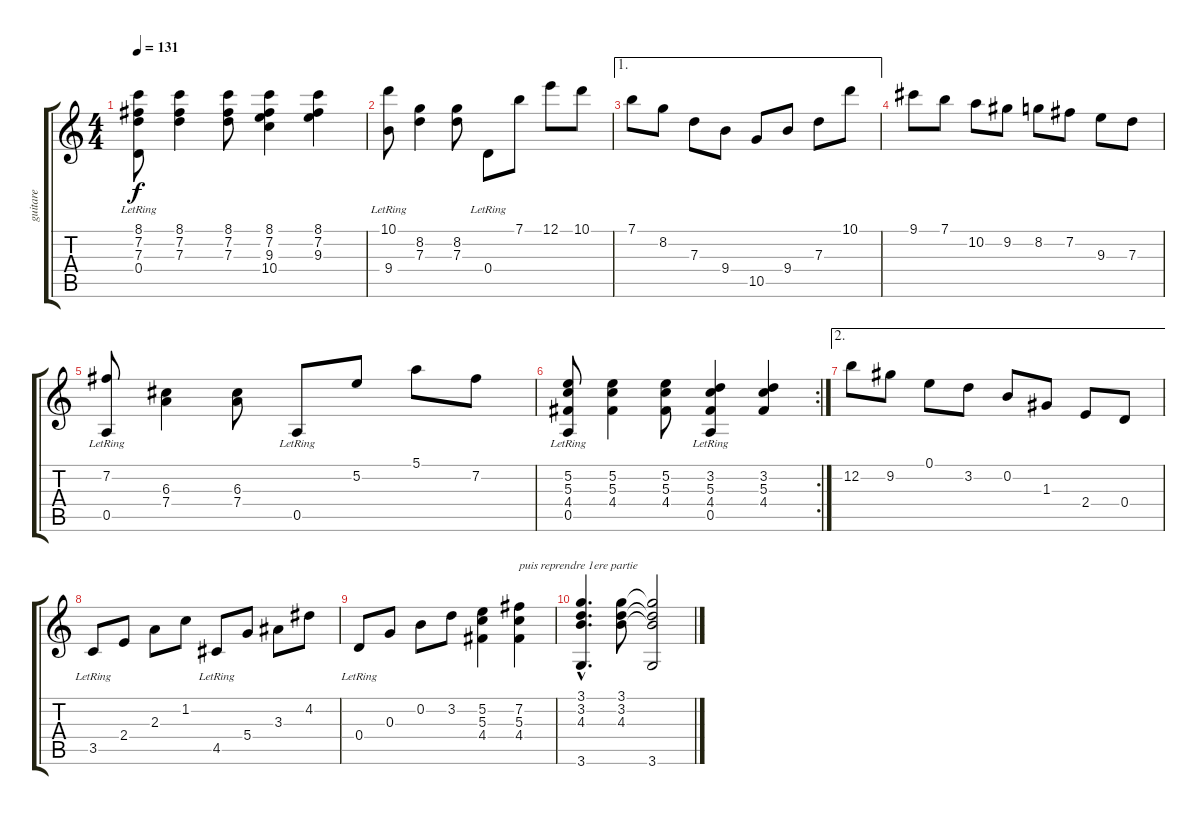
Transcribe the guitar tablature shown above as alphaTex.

\track ("guitare" "guitare") {instrument acousticguitarnylon}
\staff {score tabs}
\tuning (E4 B3 G3 D3 A2 E2) {hide}
\ts (4 4)
\tempo 131
\clef g2
\ks c
(8.1{lr} 7.2 7.3 0.4{lr}).8{dy f} (8.1 7.2 7.3).4 (8.1 7.2 7.3).8 (8.1 7.2 9.3 10.4).4 (8.1 7.2 9.3).4 |
(10.1{lr} 9.4{lr}).8 (8.2 7.3).4 (8.2 7.3).8 0.4{lr}.8 7.1.8 12.1.8 10.1.8 |
\ae 1
7.1.8 8.2.8 7.3.8 9.4.8 10.5.8 9.4.8 7.3.8 10.1.8 |
9.1.8 7.1.8 10.2.8 9.2.8 8.2.8 7.2.8 9.3.8 7.3.8 |
(7.2{lr} 0.5{lr}).8 (6.3 7.4).4 (6.3 7.4).8 0.5{lr}.8 5.2.8 5.1.8 7.2.8 |
\rc 2
(5.2 5.3 4.4 0.5{lr}).8 (5.2 5.3 4.4).4 (5.2 5.3 4.4).8 (3.2 5.3 4.4 0.5{lr}).4 (3.2 5.3 4.4).4 |
\ae 2
12.2.8 9.2.8 0.1.8 3.2.8 0.2.8 1.3.8 2.4.8 0.4.8 |
3.5{lr}.8 2.4.8 2.3.8 1.2.8 4.5{lr}.8 5.4.8 3.3.8 4.2.8 |
0.4{lr}.8 0.3.8 0.2.8 3.2.8 (5.2 5.3 4.4).4 (7.2 5.3 4.4).4{txt "puis reprendre 1ere partie"} |
(3.1{hac} 3.2{hac} 4.3{hac} 3.6{hac}).4{d} (3.1 3.2 4.3).8 (3.1{t} 3.2{t} 4.3{t} 3.6).2
